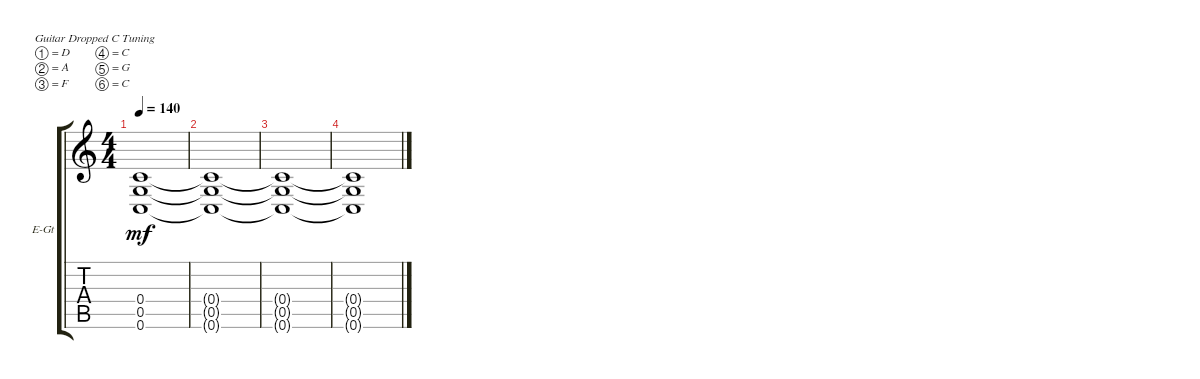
\bracketExtendMode groupsimilarinstruments
\firstSystemTrackNameOrientation horizontal
\otherSystemsTrackNameOrientation horizontal
\track ("Jacky Vincent" "E-Gt") {instrument distortionguitar}
\staff {score tabs}
\tuning (D4 A3 F3 C3 G2 C2)
\ts (4 4)
\tempo 140
\clef g2
\ks c
(0.4{t} 0.5{t} 0.6{t}).1{dy mf} |
(0.4{t} 0.5{t} 0.6{t}).1 |
(0.4{t} 0.5{t} 0.6{t}).1 |
(0.4{t} 0.5{t} 0.6{t}).1
